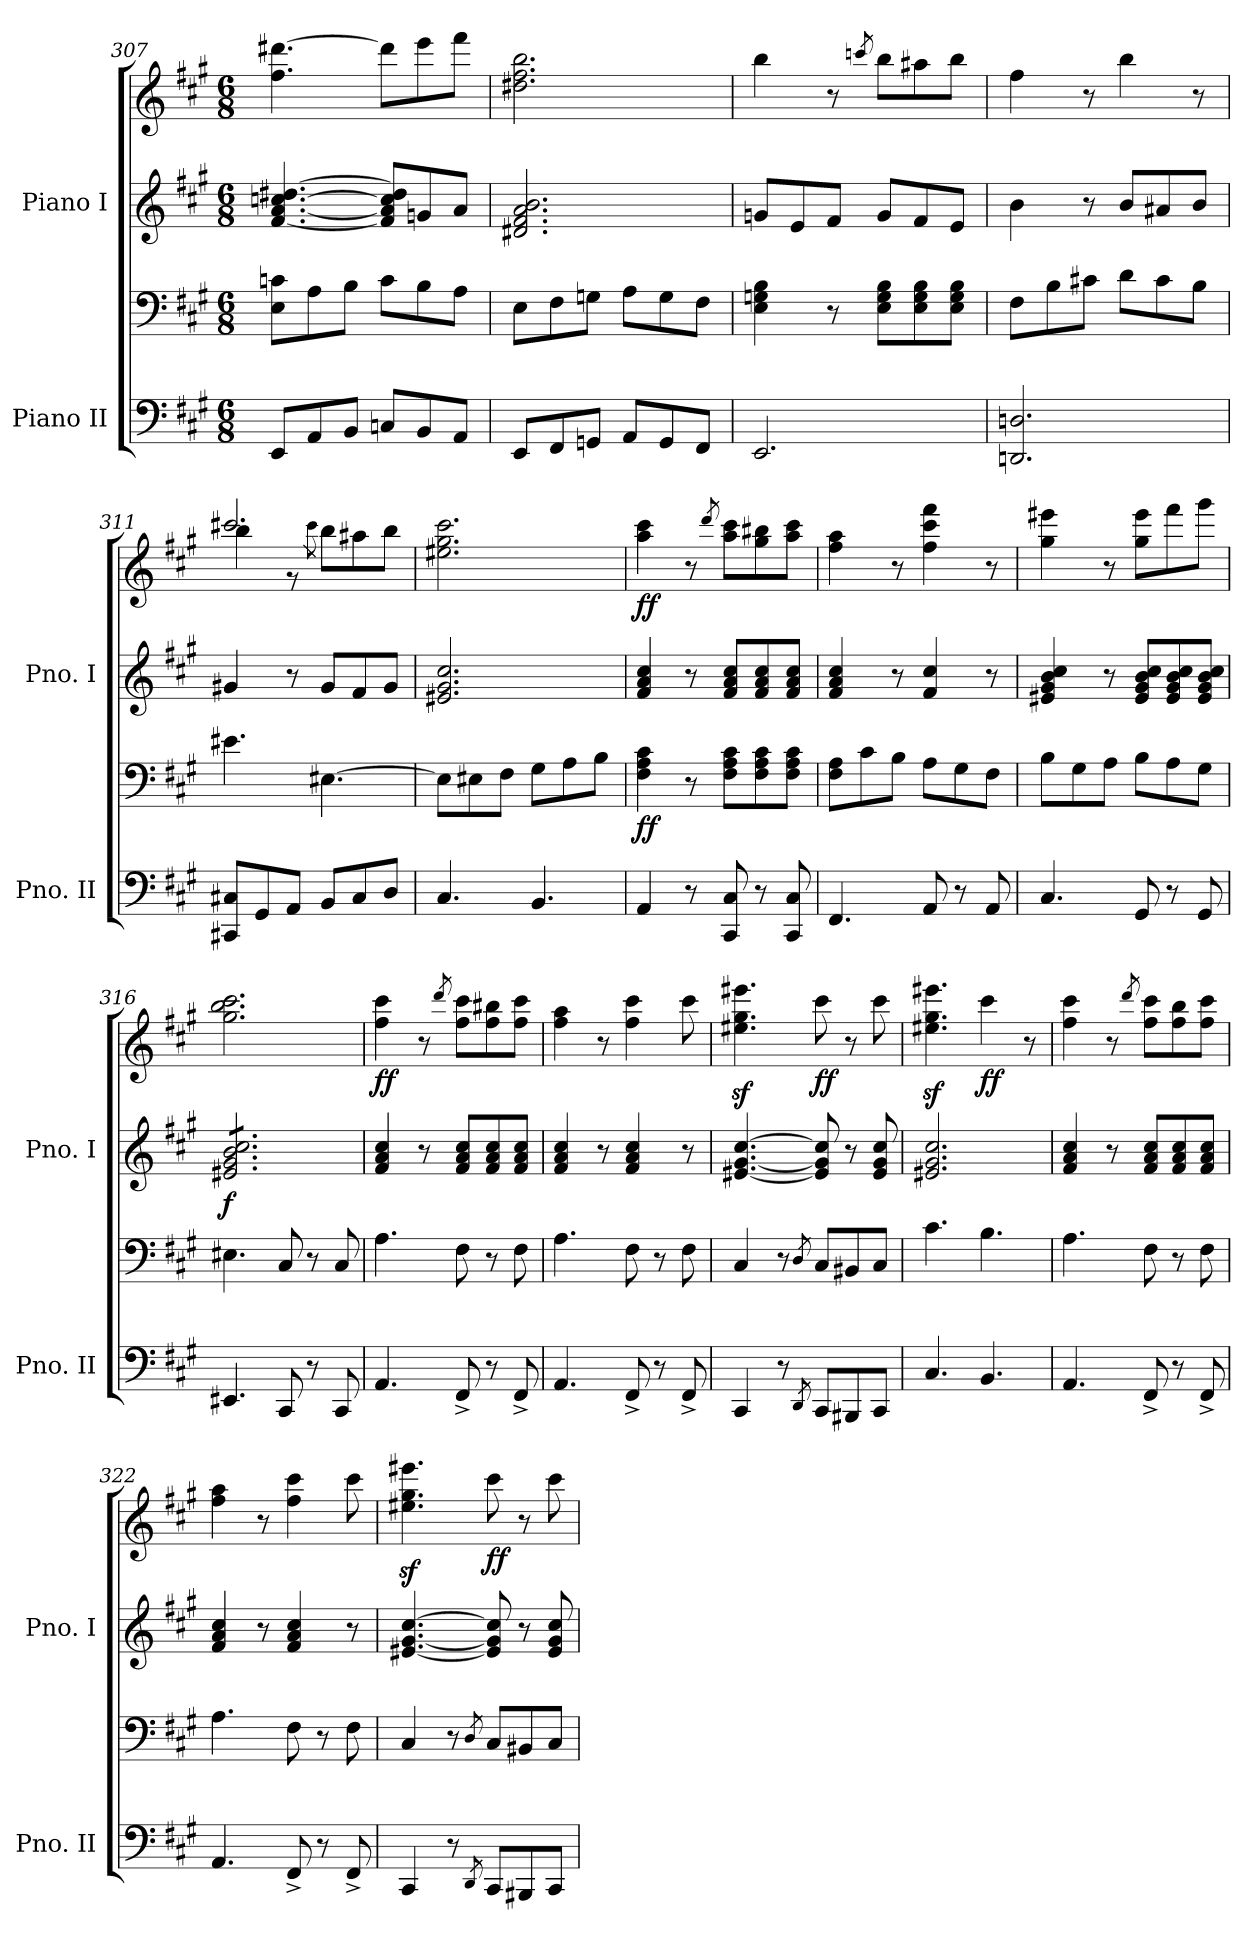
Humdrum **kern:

**kern	**kern	**dynam	**kern	**kern	**dynam
*part2	*part2	*part2	*part1	*part1	*part1
*staff4	*staff3	*staff3/4	*staff2	*staff1	*staff1/2
*I"Piano II	*	*	*I"Piano I	*	*
*I'Pno. II	*	*	*I'Pno. I	*	*
*clefF4	*clefF4	*	*clefG2	*clefG2	*
*k[f#c#g#]	*k[f#c#g#]	*	*k[f#c#g#]	*k[f#c#g#]	*
*M6/8	*M6/8	*	*M6/8	*M6/8	*
=307	=307	=307	=307	=307	=307
8EE/L	8E\ 8cn\L	.	[4.f#/ [4.a/ [4.ccn/ [4.dd#X/	4.ff#\ [4.ddd#X\	.
8AA/	8A\	.	.	.	.
8BB/J	8B\J	.	.	.	.
8Cn/L	8c\L	.	8f#/] 8a/] 8cc/] 8dd#/]L	8ddd#\L]	.
8BB/	8B\	.	8gn/	8eee\	.
8AA/J	8A\J	.	8a/J	8fff#\J	.
!!LO:LB:g=z
=308	=308	=308	=308	=308	=308
8EE/L	8E\L	.	2.d#X/ 2.f#/ 2.a/ 2.b/	2.dd#X\ 2.ff#\ 2.bb\	.
8FF#/	8F#\	.	.	.	.
8GGn/J	8Gn\J	.	.	.	.
8AA/L	8A\L	.	.	.	.
8GG/	8G\	.	.	.	.
8FF#/J	8F#\J	.	.	.	.
=309	=309	=309	=309	=309	=309
2.EE/	4E\ 4Gn\ 4B\	.	8gn/L	4bb\	.
.	.	.	8e/	.	.
.	8r	.	8f#/J	8r	.
.	.	.	.	8qcccn/	.
.	8E\ 8G\ 8B\L	.	8g/L	8bb\L	.
.	8E\ 8G\ 8B\	.	8f#/	8aa#X\	.
.	8E\ 8G\ 8B\J	.	8e/J	8bb\J	.
=310	=310	=310	=310	=310	=310
2.DDn/ 2.Dn/	8F#\L	.	4b\	4ff#\	.
.	8B\	.	.	.	.
.	8c#X\J	.	8r	8r	.
.	8d\L	.	8b/L	4bb\	.
.	8c#\	.	8a#X/	.	.
.	8B\J	.	8b/J	8r	.
=311	=311	=311	=311	=311	=311
*	*	*	*	*^	*
8CC#X/ 8C#X/L	4.e#X\	.	4g#X/	2.ccc#X/	4bb\	.
8GG#/	.	.	.	.	.	.
8AA/J	.	.	8r	.	8r	.
.	.	.	.	.	8qccc#\	.
8BB/L	[4.E#X\	.	8g#/L	.	8bb\L	.
8C#/	.	.	8f#/	.	8aa#X\	.
8D/J	.	.	8g#/J	.	8bb\J	.
*	*	*	*	*v	*v	*
=312	=312	=312	=312	=312	=312
4.C#/	8E#\L]	.	2.e#X/ 2.g#/ 2.cc#/	2.ee#X\ 2.gg#\ 2.ccc#\	.
.	8E#X\	.	.	.	.
.	8F#\J	.	.	.	.
4.BB/	8G#\L	.	.	.	.
.	8A\	.	.	.	.
.	8B\J	.	.	.	.
=313	=313	=313	=313	=313	=313
!	!	!LO:DY:b	!	!	!LO:DY:b
4AA/	4F#\ 4A\ 4c#\	ff	4f#/ 4a/ 4cc#/	4aa\ 4ccc#\	ff
8r	8r	.	8r	8r	.
.	.	.	.	8qddd/	.
8CC#/ 8C#/	8F#\ 8A\ 8c#\L	.	8f#/ 8a/ 8cc#/L	8aa\ 8ccc#\L	.
8r	8F#\ 8A\ 8c#\	.	8f#/ 8a/ 8cc#/	8gg#\ 8bb#X\	.
8CC#/ 8C#/	8F#\ 8A\ 8c#\J	.	8f#/ 8a/ 8cc#/J	8aa\ 8ccc#\J	.
=314	=314	=314	=314	=314	=314
4.FF#/	8F#\ 8A\L	.	4f#/ 4a/ 4cc#/	4ff#\ 4aa\	.
.	8c#\	.	.	.	.
.	8B\J	.	8r	8r	.
8AA/	8A\L	.	4f#/ 4cc#/	4ff#\ 4ccc#\ 4fff#\	.
8r	8G#\	.	.	.	.
8AA/	8F#\J	.	8r	8r	.
!!LO:LB:g=z
=315	=315	=315	=315	=315	=315
4.C#/	8B\L	.	4e#X/ 4g#/ 4b/ 4cc#/	4gg#\ 4eee#X\	.
.	8G#\	.	.	.	.
.	8A\J	.	8r	8r	.
8GG#/	8B\L	.	8e#/ 8g#/ 8b/ 8cc#/L	8gg#\ 8eee#\L	.
8r	8A\	.	8e#/ 8g#/ 8b/ 8cc#/	8fff#\	.
8GG#/	8G#\J	.	8e#/ 8g#/ 8b/ 8cc#/J	8ggg#\J	.
=316	=316	=316	=316	=316	=316
!	!	!	!	!	!LO:DY:b=2
*	*	*	*tremolo	*	*
4.EE#X/	4.E#X\	.	8e#X/ 8g#/ 8b/ 8cc#/L	2.gg#\ 2.bb\ 2.ccc#\	f
.	.	.	8e#X/ 8g#/ 8b/ 8cc#/	.	.
.	.	.	8e#X/ 8g#/ 8b/ 8cc#/	.	.
8CC#/	8C#/	.	8e#X/ 8g#/ 8b/ 8cc#/	.	.
8r	8r	.	8e#X/ 8g#/ 8b/ 8cc#/	.	.
8CC#/	8C#/	.	8e#X/ 8g#/ 8b/ 8cc#/J	.	.
*	*	*	*Xtremolo	*	*
=317	=317	=317	=317	=317	=317
!	!	!	!	!	!LO:DY:b
4.AA/	4.A\	.	4f#/ 4a/ 4cc#/	4ff#\ 4ccc#\	ff
.	.	.	8r	8r	.
.	.	.	.	8qddd/	.
8FF#^/	8F#\	.	8f#/ 8a/ 8cc#/L	8ff#\ 8ccc#\L	.
8r	8r	.	8f#/ 8a/ 8cc#/	8ff#\ 8bb#X\	.
8FF#^/	8F#\	.	8f#/ 8a/ 8cc#/J	8ff#\ 8ccc#\J	.
=318	=318	=318	=318	=318	=318
4.AA/	4.A\	.	4f#/ 4a/ 4cc#/	4ff#\ 4aa\	.
.	.	.	8r	8r	.
8FF#^/	8F#\	.	4f#/ 4a/ 4cc#/	4ff#\ 4ccc#\	.
8r	8r	.	.	.	.
8FF#^/	8F#\	.	8r	8ccc#\	.
=319	=319	=319	=319	=319	=319
4CC#/	4C#/	.	[4.e#X/ [4.g#/ [4.cc#/	4.ee#X\z< 4.gg#\z< 4.eee#X\z<	.
8r	8r	.	.	.	.
8qDD/	8qD/	.	.	.	.
!	!	!	!	!	!LO:DY:b
8CC#/L	8C#/L	.	8e#/] 8g#/] 8cc#/]	8ccc#\	ff
8BBB#X/	8BB#X/	.	8r	8r	.
8CC#/J	8C#/J	.	8e#/ 8g#/ 8cc#/	8ccc#\	.
=320	=320	=320	=320	=320	=320
4.C#/	4.c#\	.	2.e#X/ 2.g#/ 2.cc#/	4.ee#X\z< 4.gg#\z< 4.eee#X\z<	.
!	!	!	!	!	!LO:DY:b
4.BB/	4.B\	.	.	4ccc#\	ff
.	.	.	.	8r	.
=321	=321	=321	=321	=321	=321
4.AA/	4.A\	.	4f#/ 4a/ 4cc#/	4ff#\ 4ccc#\	.
.	.	.	8r	8r	.
.	.	.	.	8qddd/	.
8FF#^/	8F#\	.	8f#/ 8a/ 8cc#/L	8ff#\ 8ccc#\L	.
8r	8r	.	8f#/ 8a/ 8cc#/	8ff#\ 8bb\	.
8FF#^/	8F#\	.	8f#/ 8a/ 8cc#/J	8ff#\ 8ccc#\J	.
=322	=322	=322	=322	=322	=322
4.AA/	4.A\	.	4f#/ 4a/ 4cc#/	4ff#\ 4aa\	.
.	.	.	8r	8r	.
8FF#^/	8F#\	.	4f#/ 4a/ 4cc#/	4ff#\ 4ccc#\	.
8r	8r	.	.	.	.
8FF#^/	8F#\	.	8r	8ccc#\	.
!!LO:PB:g=z
=323	=323	=323	=323	=323	=323
4CC#/	4C#/	.	[4.e#X/ [4.g#/ [4.cc#/	4.ee#X\z< 4.gg#\z< 4.eee#X\z<	.
8r	8r	.	.	.	.
8qDD/	8qD/	.	.	.	.
!	!	!	!	!	!LO:DY:b
8CC#/L	8C#/L	.	8e#/] 8g#/] 8cc#/]	8ccc#\	ff
8BBB#X/	8BB#X/	.	8r	8r	.
8CC#/J	8C#/J	.	8e#/ 8g#/ 8cc#/	8ccc#\	.
=	=	=	=	=	=
*-	*-	*-	*-	*-	*-
